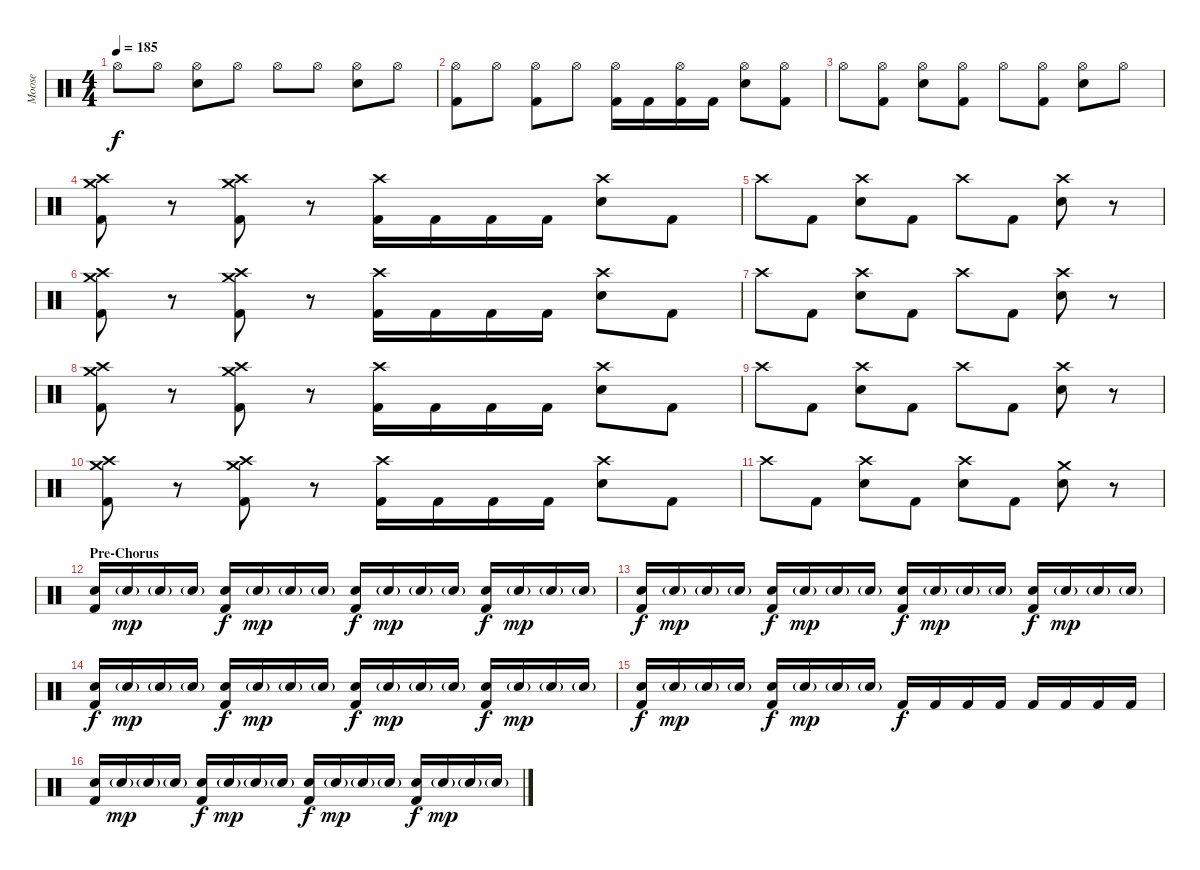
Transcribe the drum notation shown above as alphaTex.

\track ("Moose" "Moose") {instrument percussion}
\staff {score}
\articulation defaults
\ts (4 4)
\tempo 185
\clef neutral
\ks c "Hi-Hat (open)".8{dy f} "Hi-Hat (open)".8
("Hi-Hat (open)" "Electric Snare (hit)").8 "Hi-Hat (open)".8 "Hi-Hat (open)".8 "Hi-Hat (open)".8 ("Hi-Hat (open)" "Electric Snare (hit)").8 "Hi-Hat (open)".8 |
("Hi-Hat (open)" "Kick (hit) 2").8 "Hi-Hat (open)".8 ("Hi-Hat (open)" "Kick (hit) 2").8 "Hi-Hat (open)".8 ("Hi-Hat (open)" "Kick (hit) 2").16 "Kick (hit) 2".16 ("Hi-Hat (open)" "Kick (hit) 2").16 "Kick (hit) 2".16 ("Hi-Hat (open)" "Electric Snare (hit)").8 ("Hi-Hat (open)" "Kick (hit) 2").8 |
"Hi-Hat (open)".8 ("Hi-Hat (open)" "Kick (hit) 2").8 ("Hi-Hat (open)" "Electric Snare (hit)").8 ("Hi-Hat (open)" "Kick (hit) 2").8 "Hi-Hat (open)".8 ("Hi-Hat (open)" "Kick (hit) 2").8 ("Hi-Hat (open)" "Electric Snare (hit)").8 "Hi-Hat (open)".8 |
("Crash medium (hit)" "Crash high (hit)" "Kick (hit) 2").8 r.8 ("Crash medium (hit)" "Crash high (hit)" "Kick (hit) 2").8 r.8 ("Crash high (hit)" "Kick (hit) 2").16 "Kick (hit) 2".16 "Kick (hit) 2".16 "Kick (hit) 2".16 ("Crash high (hit)" "Electric Snare (hit)").8 "Kick (hit) 2".8 |
"Crash high (hit)".8 "Kick (hit) 2".8 ("Crash high (hit)" "Electric Snare (hit)").8 "Kick (hit) 2".8 "Crash high (hit)".8 "Kick (hit) 2".8 ("Crash high (hit)" "Electric Snare (hit)").8 r.8 |
("Crash medium (hit)" "Crash high (hit)" "Kick (hit) 2").8 r.8 ("Crash medium (hit)" "Crash high (hit)" "Kick (hit) 2").8 r.8 ("Crash high (hit)" "Kick (hit) 2").16 "Kick (hit) 2".16 "Kick (hit) 2".16 "Kick (hit) 2".16 ("Crash high (hit)" "Electric Snare (hit)").8 "Kick (hit) 2".8 |
"Crash high (hit)".8 "Kick (hit) 2".8 ("Crash high (hit)" "Electric Snare (hit)").8 "Kick (hit) 2".8 "Crash high (hit)".8 "Kick (hit) 2".8 ("Crash high (hit)" "Electric Snare (hit)").8 r.8 |
("Crash medium (hit)" "Crash high (hit)" "Kick (hit) 2").8 r.8 ("Crash medium (hit)" "Crash high (hit)" "Kick (hit) 2").8 r.8 ("Crash high (hit)" "Kick (hit) 2").16 "Kick (hit) 2".16 "Kick (hit) 2".16 "Kick (hit) 2".16 ("Crash high (hit)" "Electric Snare (hit)").8 "Kick (hit) 2".8 |
"Crash high (hit)".8 "Kick (hit) 2".8 ("Crash high (hit)" "Electric Snare (hit)").8 "Kick (hit) 2".8 "Crash high (hit)".8 "Kick (hit) 2".8 ("Crash high (hit)" "Electric Snare (hit)").8 r.8 |
("Crash medium (hit)" "Crash high (hit)" "Kick (hit) 2").8 r.8 ("Crash medium (hit)" "Crash high (hit)" "Kick (hit) 2").8 r.8 ("Crash high (hit)" "Kick (hit) 2").16 "Kick (hit) 2".16 "Kick (hit) 2".16 "Kick (hit) 2".16 ("Crash high (hit)" "Electric Snare (hit)").8 "Kick (hit) 2".8 |
"Crash high (hit)".8 "Kick (hit) 2".8 ("Crash high (hit)" "Electric Snare (hit)").8 "Kick (hit) 2".8 ("Crash high (hit)" "Electric Snare (hit)").8 "Kick (hit) 2".8 ("Crash medium (hit)" "Electric Snare (hit)").8 r.8 |
\section ("" "Pre-Chorus")
("Electric Snare (hit)" "Kick (hit) 2").16 "Electric Snare (hit)"{g}.16{dy mp} "Electric Snare (hit)"{g}.16 "Electric Snare (hit)"{g}.16 ("Electric Snare (hit)" "Kick (hit) 2").16{dy f} "Electric Snare (hit)"{g}.16{dy mp} "Electric Snare (hit)"{g}.16 "Electric Snare (hit)"{g}.16 ("Electric Snare (hit)" "Kick (hit) 2").16{dy f} "Electric Snare (hit)"{g}.16{dy mp} "Electric Snare (hit)"{g}.16 "Electric Snare (hit)"{g}.16 ("Electric Snare (hit)" "Kick (hit) 2").16{dy f} "Electric Snare (hit)"{g}.16{dy mp} "Electric Snare (hit)"{g}.16 "Electric Snare (hit)"{g}.16 |
("Electric Snare (hit)" "Kick (hit) 2").16{dy f} "Electric Snare (hit)"{g}.16{dy mp} "Electric Snare (hit)"{g}.16 "Electric Snare (hit)"{g}.16 ("Electric Snare (hit)" "Kick (hit) 2").16{dy f} "Electric Snare (hit)"{g}.16{dy mp} "Electric Snare (hit)"{g}.16 "Electric Snare (hit)"{g}.16 ("Electric Snare (hit)" "Kick (hit) 2").16{dy f} "Electric Snare (hit)"{g}.16{dy mp} "Electric Snare (hit)"{g}.16 "Electric Snare (hit)"{g}.16 ("Electric Snare (hit)" "Kick (hit) 2").16{dy f} "Electric Snare (hit)"{g}.16{dy mp} "Electric Snare (hit)"{g}.16 "Electric Snare (hit)"{g}.16 |
("Electric Snare (hit)" "Kick (hit) 2").16{dy f} "Electric Snare (hit)"{g}.16{dy mp} "Electric Snare (hit)"{g}.16 "Electric Snare (hit)"{g}.16 ("Electric Snare (hit)" "Kick (hit) 2").16{dy f} "Electric Snare (hit)"{g}.16{dy mp} "Electric Snare (hit)"{g}.16 "Electric Snare (hit)"{g}.16 ("Electric Snare (hit)" "Kick (hit) 2").16{dy f} "Electric Snare (hit)"{g}.16{dy mp} "Electric Snare (hit)"{g}.16 "Electric Snare (hit)"{g}.16 ("Electric Snare (hit)" "Kick (hit) 2").16{dy f} "Electric Snare (hit)"{g}.16{dy mp} "Electric Snare (hit)"{g}.16 "Electric Snare (hit)"{g}.16 |
("Electric Snare (hit)" "Kick (hit) 2").16{dy f} "Electric Snare (hit)"{g}.16{dy mp} "Electric Snare (hit)"{g}.16 "Electric Snare (hit)"{g}.16 ("Electric Snare (hit)" "Kick (hit) 2").16{dy f} "Electric Snare (hit)"{g}.16{dy mp} "Electric Snare (hit)"{g}.16 "Electric Snare (hit)"{g}.16 "Kick (hit) 2".16{dy f} "Kick (hit) 2".16 "Kick (hit) 2".16 "Kick (hit) 2".16 "Kick (hit) 2".16 "Kick (hit) 2".16 "Kick (hit) 2".16 "Kick (hit) 2".16 |
("Electric Snare (hit)" "Kick (hit) 2").16 "Electric Snare (hit)"{g}.16{dy mp} "Electric Snare (hit)"{g}.16 "Electric Snare (hit)"{g}.16 ("Electric Snare (hit)" "Kick (hit) 2").16{dy f} "Electric Snare (hit)"{g}.16{dy mp} "Electric Snare (hit)"{g}.16 "Electric Snare (hit)"{g}.16 ("Electric Snare (hit)" "Kick (hit) 2").16{dy f} "Electric Snare (hit)"{g}.16{dy mp} "Electric Snare (hit)"{g}.16 "Electric Snare (hit)"{g}.16 ("Electric Snare (hit)" "Kick (hit) 2").16{dy f} "Electric Snare (hit)"{g}.16{dy mp} "Electric Snare (hit)"{g}.16 "Electric Snare (hit)"{g}.16
